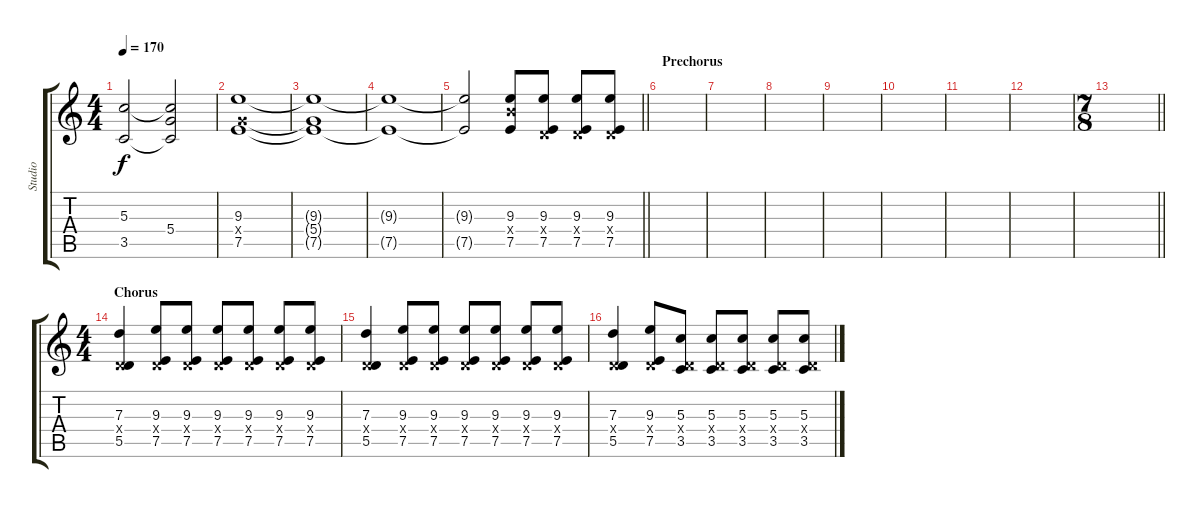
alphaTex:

\track ("Studio" "Studio") {instrument distortionguitar}
\staff {score tabs}
\tuning (E4 B3 G3 D3 A2 D2) {hide}
\ts (4 4)
\tempo 170
\clef g2
\ks c
(5.3{t} 3.5{t}).2{dy f} (5.3{t} 5.4 3.5{t}).2 |
(9.3 5.4{x} 7.5).1 |
(9.3{t} 5.4{t} 7.5{t}).1 |
(9.3{t} 7.5{t}).1 |
\barLineRight lightlight
(9.3{t} 7.5{t}).2 (9.3 9.4{x} 7.5).8 (9.3 0.4{x} 7.5).8 (9.3 0.4{x} 7.5).8 (9.3 0.4{x} 7.5).8 |
\section ("" "Prechorus")
|
|
|
|
|
|
|
\ts (7 8)
\barLineRight lightlight
|
\ts (4 4)
\section ("" "Chorus")
(7.3 0.4{x} 5.5).4 (9.3 0.4{x} 7.5).8 (9.3 0.4{x} 7.5).8 (9.3 0.4{x} 7.5).8 (9.3 0.4{x} 7.5).8 (9.3 0.4{x} 7.5).8 (9.3 0.4{x} 7.5).8 |
(7.3 0.4{x} 5.5).4 (9.3 0.4{x} 7.5).8 (9.3 0.4{x} 7.5).8 (9.3 0.4{x} 7.5).8 (9.3 0.4{x} 7.5).8 (9.3 0.4{x} 7.5).8 (9.3 0.4{x} 7.5).8 |
(7.3 0.4{x} 5.5).4 (9.3 0.4{x} 7.5).8 (5.3 0.4{x} 3.5).8 (5.3 0.4{x} 3.5).8 (5.3 0.4{x} 3.5).8 (5.3 0.4{x} 3.5).8 (5.3 0.4{x} 3.5).8
